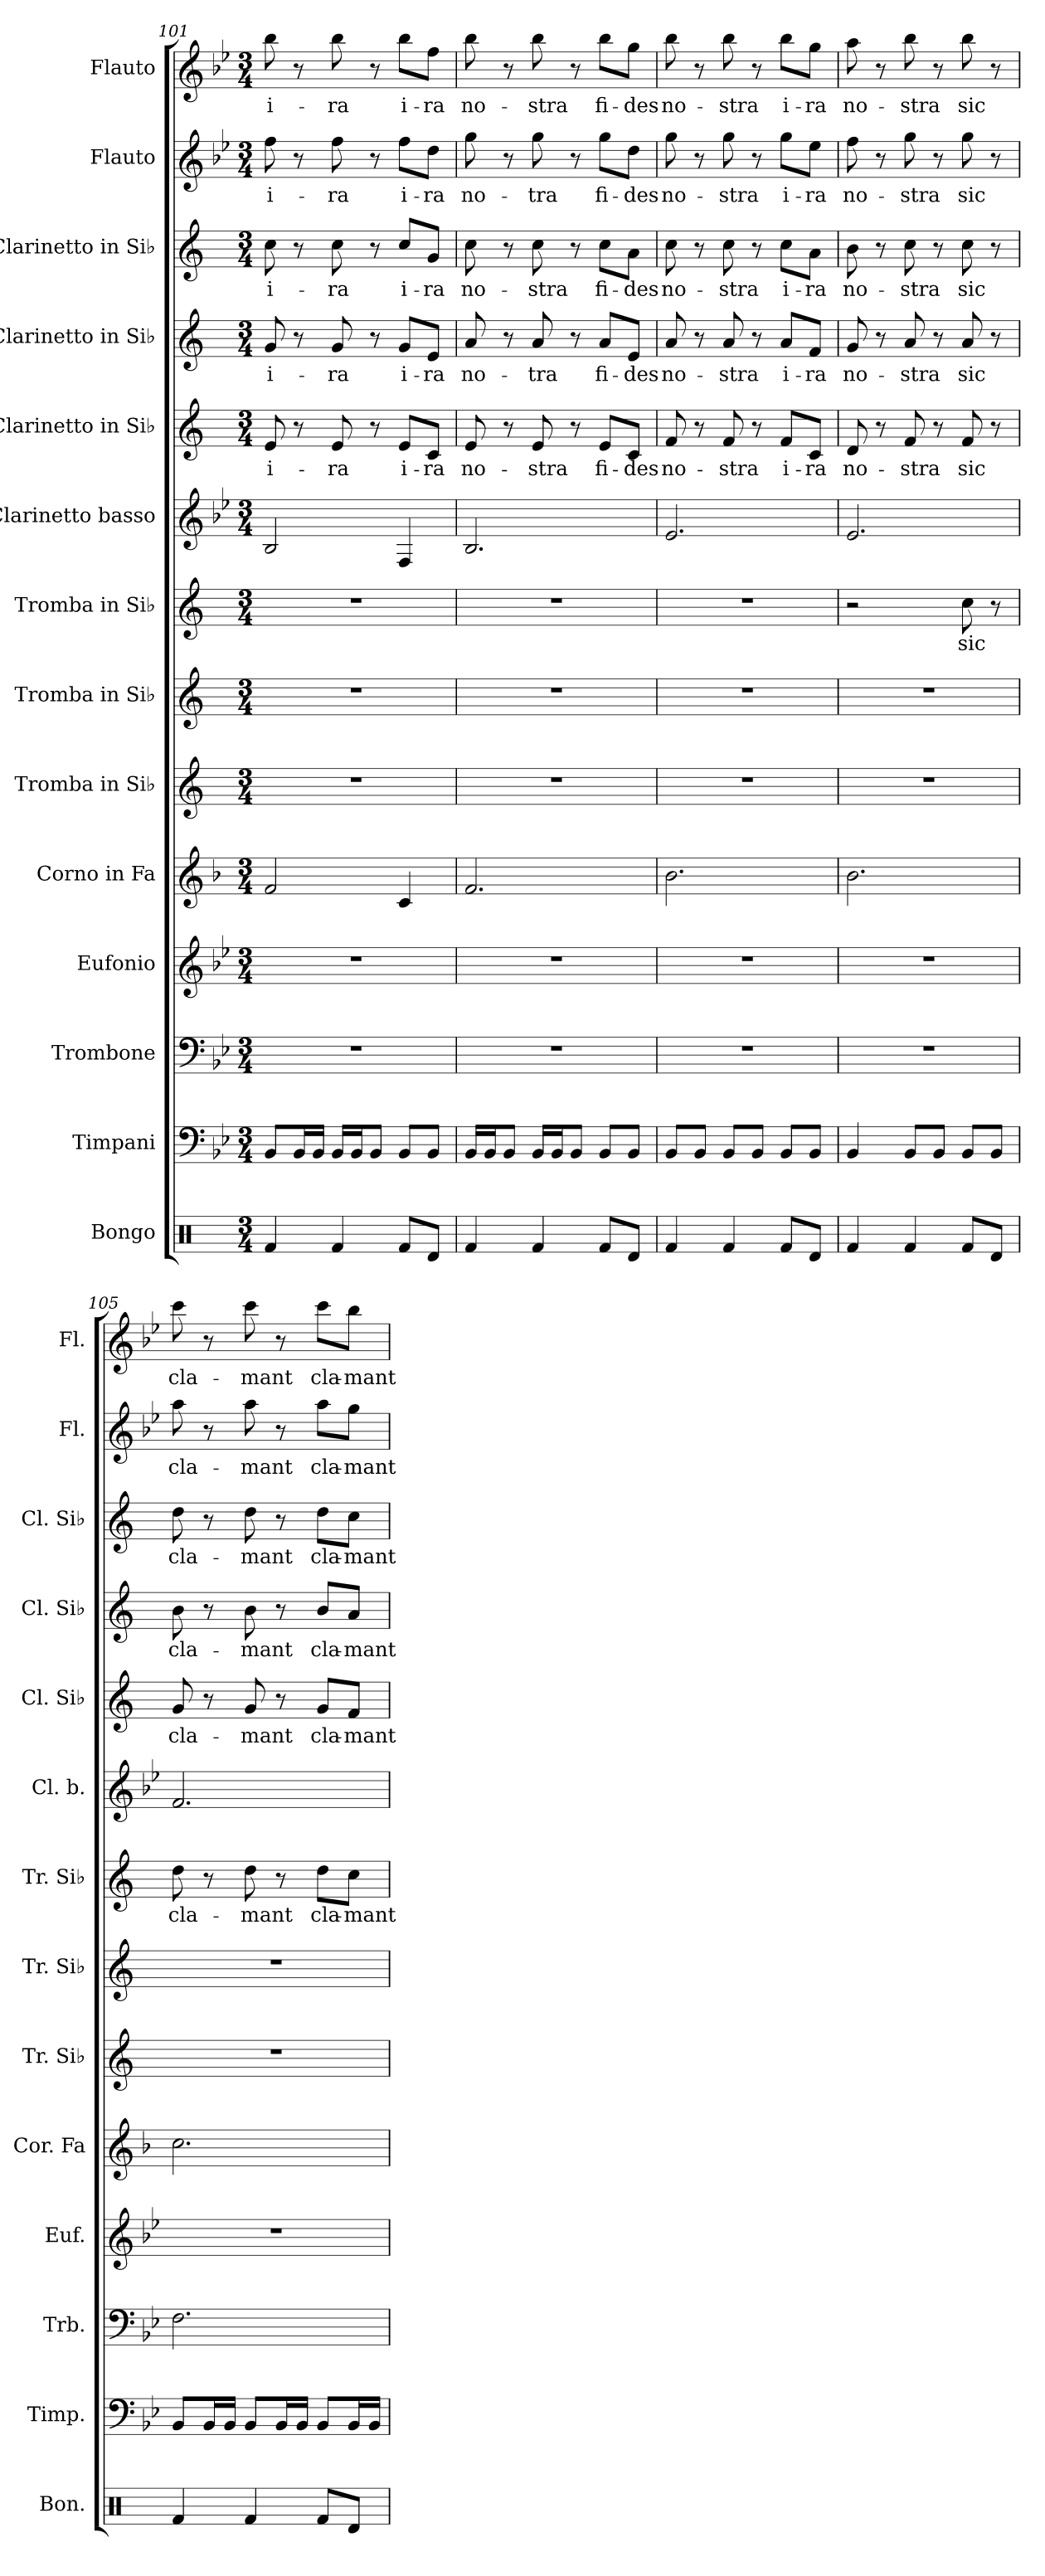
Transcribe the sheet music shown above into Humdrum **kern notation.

**kern	**kern	**kern	**kern	**kern	**kern	**kern	**kern	**text	**kern	**kern	**text	**kern	**text	**kern	**text	**kern	**text	**kern	**text
*part14	*part13	*part12	*part11	*part10	*part9	*part8	*part7	*part7	*part6	*part5	*part5	*part4	*part4	*part3	*part3	*part2	*part2	*part1	*part1
*staff14	*staff13	*staff12	*staff11	*staff10	*staff9	*staff8	*staff7	*staff7	*staff6	*staff5	*staff5	*staff4	*staff4	*staff3	*staff3	*staff2	*staff2	*staff1	*staff1
*I"Bongo	*I"Timpani	*I"Trombone	*I"Eufonio	*I"Corno in Fa	*I"Tromba in Si♭	*I"Tromba in Si♭	*I"Tromba in Si♭	*	*I"Clarinetto basso	*I"Clarinetto in Si♭	*	*I"Clarinetto in Si♭	*	*I"Clarinetto in Si♭	*	*I"Flauto	*	*I"Flauto	*
*I'Bon.	*I'Timp.	*I'Trb.	*I'Euf.	*I'Cor. Fa	*I'Tr. Si♭	*I'Tr. Si♭	*I'Tr. Si♭	*	*I'Cl. b.	*I'Cl. Si♭	*	*I'Cl. Si♭	*	*I'Cl. Si♭	*	*I'Fl.	*	*I'Fl.	*
*clefX	*clefF4	*clefF4	*clefG2	*clefG2	*clefG2	*clefG2	*clefG2	*	*clefG2	*clefG2	*	*clefG2	*	*clefG2	*	*clefG2	*	*clefG2	*
*	*	*	*ITrd8c14	*ITrd4c7	*ITrd1c2	*ITrd1c2	*ITrd1c2	*	*ITrd8c14	*ITrd1c2	*	*ITrd1c2	*	*ITrd1c2	*	*	*	*	*
*k[]	*k[b-e-]	*k[b-e-]	*k[b-e-]	*k[b-e-]	*k[b-e-]	*k[b-e-]	*k[b-e-]	*	*k[b-e-]	*k[b-e-]	*	*k[b-e-]	*	*k[b-e-]	*	*k[b-e-]	*	*k[b-e-]	*
*M3/4	*M3/4	*M3/4	*M3/4	*M3/4	*M3/4	*M3/4	*M3/4	*	*M3/4	*M3/4	*	*M3/4	*	*M3/4	*	*M3/4	*	*M3/4	*
=101	=101	=101	=101	=101	=101	=101	=101	=101	=101	=101	=101	=101	=101	=101	=101	=101	=101	=101	=101
!	!	!	!	!	!	!	!	!	!	!	!LO:LY:b	!	!LO:LY:b	!	!LO:LY:b	!	!LO:LY:b	!	!LO:LY:b
4Rf/	8BB-/L	2.r	2.r	2B-/	2.r	2.r	2.r	.	2BB-/	8d/	i-	8f/	i-	8b-\	i-	8ff\	i-	8bb-\	i-
.	16BB-/L	.	.	.	.	.	.	.	.	8r	.	8r	.	8r	.	8r	.	8r	.
.	16BB-/JJ	.	.	.	.	.	.	.	.	.	.	.	.	.	.	.	.	.	.
!	!	!	!	!	!	!	!	!	!	!	!LO:LY:b	!	!LO:LY:b	!	!LO:LY:b	!	!LO:LY:b	!	!LO:LY:b
4Rf/	16BB-/LL	.	.	.	.	.	.	.	.	8d/	-ra	8f/	-ra	8b-\	-ra	8ff\	-ra	8bb-\	-ra
.	16BB-/J	.	.	.	.	.	.	.	.	.	.	.	.	.	.	.	.	.	.
.	8BB-/J	.	.	.	.	.	.	.	.	8r	.	8r	.	8r	.	8r	.	8r	.
!	!	!	!	!	!	!	!	!	!	!	!LO:LY:b	!	!LO:LY:b	!	!LO:LY:b	!	!LO:LY:b	!	!LO:LY:b
8Rf/L	8BB-/L	.	.	4F/	.	.	.	.	4FF/	8d/L	i-	8f/L	i-	8b-/L	i-	8ff\L	i-	8bb-\L	i-
!	!	!	!	!	!	!	!	!	!	!	!LO:LY:b	!	!LO:LY:b	!	!LO:LY:b	!	!LO:LY:b	!	!LO:LY:b
8Rd/J	8BB-/J	.	.	.	.	.	.	.	.	8B-/J	-ra	8d/J	-ra	8f/J	-ra	8dd\J	-ra	8ff\J	-ra
=102	=102	=102	=102	=102	=102	=102	=102	=102	=102	=102	=102	=102	=102	=102	=102	=102	=102	=102	=102
!	!	!	!	!	!	!	!	!	!	!	!LO:LY:b	!	!LO:LY:b	!	!LO:LY:b	!	!LO:LY:b	!	!LO:LY:b
4Rf/	16BB-/LL	2.r	2.r	2.B-/	2.r	2.r	2.r	.	2.BB-/	8d/	no-	8g/	no-	8b-\	no-	8gg\	no-	8bb-\	no-
.	16BB-/J	.	.	.	.	.	.	.	.	.	.	.	.	.	.	.	.	.	.
.	8BB-/J	.	.	.	.	.	.	.	.	8r	.	8r	.	8r	.	8r	.	8r	.
!	!	!	!	!	!	!	!	!	!	!	!LO:LY:b	!	!LO:LY:b	!	!LO:LY:b	!	!LO:LY:b	!	!LO:LY:b
4Rf/	16BB-/LL	.	.	.	.	.	.	.	.	8d/	-stra	8g/	-tra	8b-\	-stra	8gg\	-tra	8bb-\	-stra
.	16BB-/J	.	.	.	.	.	.	.	.	.	.	.	.	.	.	.	.	.	.
.	8BB-/J	.	.	.	.	.	.	.	.	8r	.	8r	.	8r	.	8r	.	8r	.
!	!	!	!	!	!	!	!	!	!	!	!LO:LY:b	!	!LO:LY:b	!	!LO:LY:b	!	!LO:LY:b	!	!LO:LY:b
8Rf/L	8BB-/L	.	.	.	.	.	.	.	.	8d/L	fi-	8g/L	fi-	8b-\L	fi-	8gg\L	fi-	8bb-\L	fi-
!	!	!	!	!	!	!	!	!	!	!	!LO:LY:b	!	!LO:LY:b	!	!LO:LY:b	!	!LO:LY:b	!	!LO:LY:b
8Rd/J	8BB-/J	.	.	.	.	.	.	.	.	8B-/J	-des	8d/J	-des	8g\J	-des	8dd\J	-des	8gg\J	-des
=103	=103	=103	=103	=103	=103	=103	=103	=103	=103	=103	=103	=103	=103	=103	=103	=103	=103	=103	=103
!	!	!	!	!	!	!	!	!	!	!	!LO:LY:b	!	!LO:LY:b	!	!LO:LY:b	!	!LO:LY:b	!	!LO:LY:b
4Rf/	8BB-/L	2.r	2.r	2.e-\	2.r	2.r	2.r	.	2.E-/	8e-/	no-	8g/	no-	8b-\	no-	8gg\	no-	8bb-\	no-
.	8BB-/J	.	.	.	.	.	.	.	.	8r	.	8r	.	8r	.	8r	.	8r	.
!	!	!	!	!	!	!	!	!	!	!	!LO:LY:b	!	!LO:LY:b	!	!LO:LY:b	!	!LO:LY:b	!	!LO:LY:b
4Rf/	8BB-/L	.	.	.	.	.	.	.	.	8e-/	-stra	8g/	-stra	8b-\	-stra	8gg\	-stra	8bb-\	-stra
.	8BB-/J	.	.	.	.	.	.	.	.	8r	.	8r	.	8r	.	8r	.	8r	.
!	!	!	!	!	!	!	!	!	!	!	!LO:LY:b	!	!LO:LY:b	!	!LO:LY:b	!	!LO:LY:b	!	!LO:LY:b
8Rf/L	8BB-/L	.	.	.	.	.	.	.	.	8e-/L	i-	8g/L	i-	8b-\L	i-	8gg\L	i-	8bb-\L	i-
!	!	!	!	!	!	!	!	!	!	!	!LO:LY:b	!	!LO:LY:b	!	!LO:LY:b	!	!LO:LY:b	!	!LO:LY:b
8Rd/J	8BB-/J	.	.	.	.	.	.	.	.	8B-/J	-ra	8e-/J	-ra	8g\J	-ra	8ee-\J	-ra	8gg\J	-ra
!!LO:PB:g=z
=104	=104	=104	=104	=104	=104	=104	=104	=104	=104	=104	=104	=104	=104	=104	=104	=104	=104	=104	=104
!	!	!	!	!	!	!	!	!	!	!	!LO:LY:b	!	!LO:LY:b	!	!LO:LY:b	!	!LO:LY:b	!	!LO:LY:b
4Rf/	4BB-/	2.r	2.r	2.e-\	2.r	2.r	2r	.	2.E-/	8c/	no-	8f/	no-	8a\	no-	8ff\	no-	8aa\	no-
.	.	.	.	.	.	.	.	.	.	8r	.	8r	.	8r	.	8r	.	8r	.
!	!	!	!	!	!	!	!	!	!	!	!LO:LY:b	!	!LO:LY:b	!	!LO:LY:b	!	!LO:LY:b	!	!LO:LY:b
4Rf/	8BB-/L	.	.	.	.	.	.	.	.	8e-/	-stra	8g/	-stra	8b-\	-stra	8gg\	-stra	8bb-\	-stra
.	8BB-/J	.	.	.	.	.	.	.	.	8r	.	8r	.	8r	.	8r	.	8r	.
!	!	!	!	!	!	!	!	!LO:LY:b	!	!	!LO:LY:b	!	!LO:LY:b	!	!LO:LY:b	!	!LO:LY:b	!	!LO:LY:b
8Rf/L	8BB-/L	.	.	.	.	.	8b-\	sic	.	8e-/	sic	8g/	sic	8b-\	sic	8gg\	sic	8bb-\	sic
8Rd/J	8BB-/J	.	.	.	.	.	8r	.	.	8r	.	8r	.	8r	.	8r	.	8r	.
=105	=105	=105	=105	=105	=105	=105	=105	=105	=105	=105	=105	=105	=105	=105	=105	=105	=105	=105	=105
!	!	!	!	!	!	!	!	!LO:LY:b	!	!	!LO:LY:b	!	!LO:LY:b	!	!LO:LY:b	!	!LO:LY:b	!	!LO:LY:b
4Rf/	8BB-/L	2.F\	2.r	2.f\	2.r	2.r	8cc\	cla-	2.F/	8f/	cla-	8a\	cla-	8cc\	cla-	8aa\	cla-	8ccc\	cla-
.	16BB-/L	.	.	.	.	.	8r	.	.	8r	.	8r	.	8r	.	8r	.	8r	.
.	16BB-/JJ	.	.	.	.	.	.	.	.	.	.	.	.	.	.	.	.	.	.
!	!	!	!	!	!	!	!	!LO:LY:b	!	!	!LO:LY:b	!	!LO:LY:b	!	!LO:LY:b	!	!LO:LY:b	!	!LO:LY:b
4Rf/	8BB-/L	.	.	.	.	.	8cc\	-mant	.	8f/	-mant	8a\	-mant	8cc\	-mant	8aa\	-mant	8ccc\	-mant
.	16BB-/L	.	.	.	.	.	8r	.	.	8r	.	8r	.	8r	.	8r	.	8r	.
.	16BB-/JJ	.	.	.	.	.	.	.	.	.	.	.	.	.	.	.	.	.	.
!	!	!	!	!	!	!	!	!LO:LY:b	!	!	!LO:LY:b	!	!LO:LY:b	!	!LO:LY:b	!	!LO:LY:b	!	!LO:LY:b
8Rf/L	8BB-/L	.	.	.	.	.	8cc\L	cla-	.	8f/L	cla-	8a/L	cla-	8cc\L	cla-	8aa\L	cla-	8ccc\L	cla-
!	!	!	!	!	!	!	!	!LO:LY:b	!	!	!LO:LY:b	!	!LO:LY:b	!	!LO:LY:b	!	!LO:LY:b	!	!LO:LY:b
8Rd/J	16BB-/L	.	.	.	.	.	8b-\J	-mant	.	8e-/J	-mant	8g/J	-mant	8b-\J	-mant	8gg\J	-mant	8bb-\J	-mant
.	16BB-/JJ	.	.	.	.	.	.	.	.	.	.	.	.	.	.	.	.	.	.
=	=	=	=	=	=	=	=	=	=	=	=	=	=	=	=	=	=	=	=
*-	*-	*-	*-	*-	*-	*-	*-	*-	*-	*-	*-	*-	*-	*-	*-	*-	*-	*-	*-
